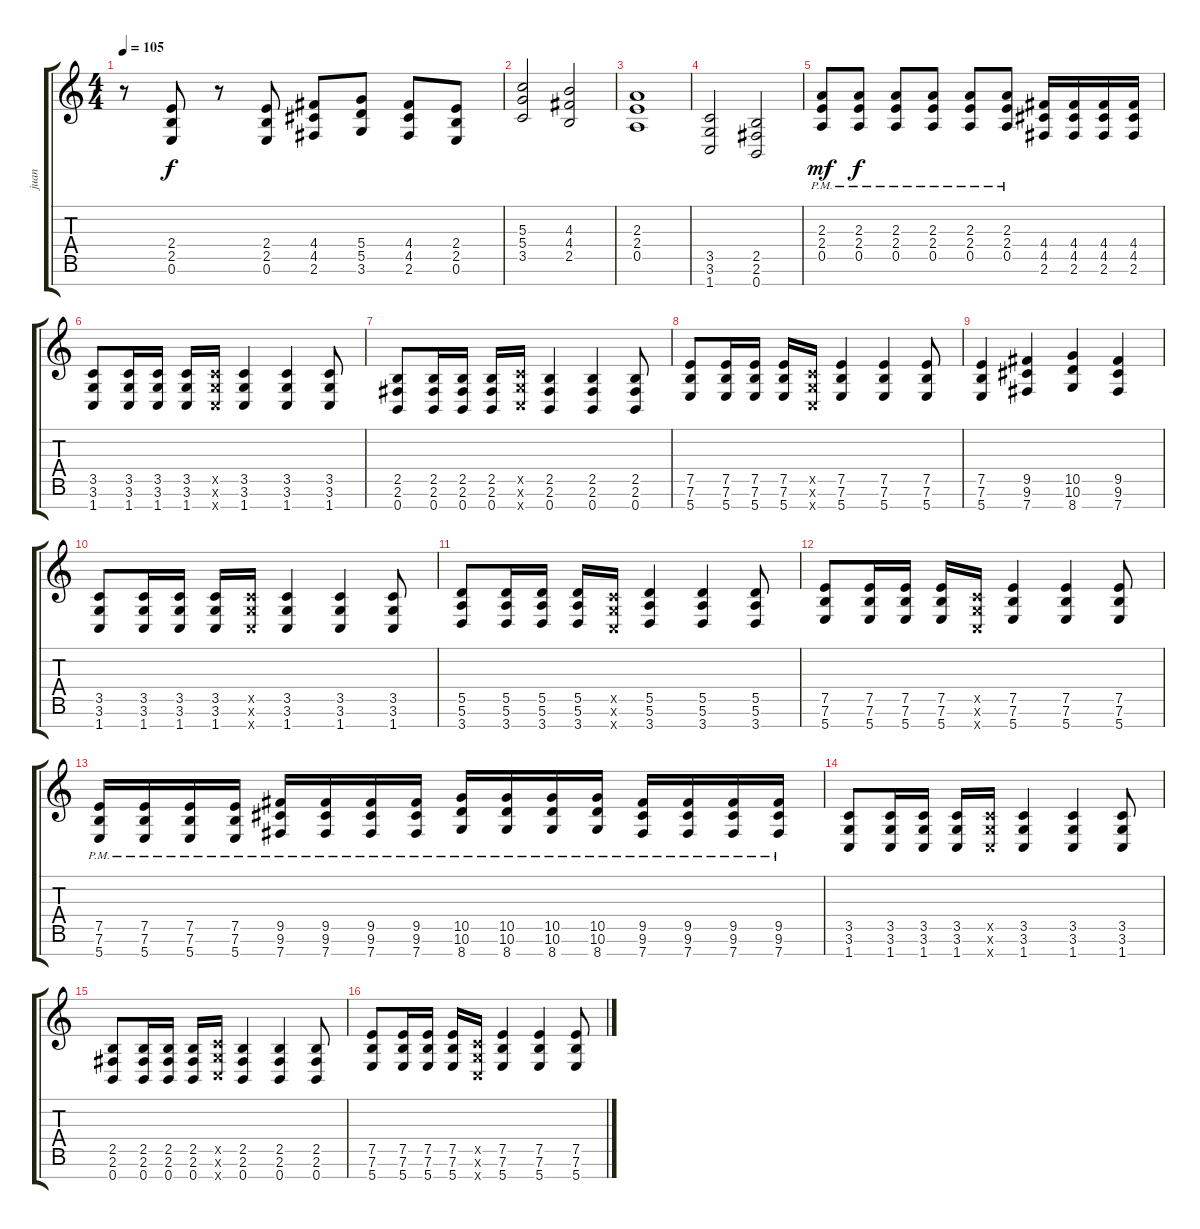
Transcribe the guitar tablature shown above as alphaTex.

\track ("juan" "juan") {instrument distortionguitar}
\staff {score tabs}
\tuning (E4 B3 G3 D3 A2 E2 B1) {hide}
\ts (4 4)
\tempo 105
\clef g2
\ks c
r.8{dy f} (2.4 2.5 0.6).8 r.8 (2.4 2.5 0.6).8 (4.4 4.5 2.6).8 (5.4 5.5 3.6).8 (4.4 4.5 2.6).8 (2.4 2.5 0.6).8 |
(5.3 5.4 3.5).2 (4.3 4.4 2.5).2 |
(2.3 2.4 0.5).1 |
(3.5 3.6 1.7).2 (2.5 2.6 0.7).2 |
(2.3{pm} 2.4{pm} 0.5{pm}).8{dy mf} (2.3{pm} 2.4{pm} 0.5{pm}).8{dy f} (2.3{pm} 2.4{pm} 0.5{pm}).8 (2.3{pm} 2.4{pm} 0.5{pm}).8 (2.3{pm} 2.4{pm} 0.5{pm}).8 (2.3{pm} 2.4{pm} 0.5{pm}).8 (4.4 4.5 2.6).16 (4.4 4.5 2.6).16 (4.4 4.5 2.6).16 (4.4 4.5 2.6).16 |
(3.5 3.6 1.7).8 (3.5 3.6 1.7).16 (3.5 3.6 1.7).16 (3.5 3.6 1.7).16 (3.5{x} 3.6{x} 1.7{x}).16 (3.5 3.6 1.7).4 (3.5 3.6 1.7).4 (3.5 3.6 1.7).8 |
(2.5 2.6 0.7).8 (2.5 2.6 0.7).16 (2.5 2.6 0.7).16 (2.5 2.6 0.7).16 (3.5{x} 3.6{x} 1.7{x}).16 (2.5 2.6 0.7).4 (2.5 2.6 0.7).4 (2.5 2.6 0.7).8 |
(7.5 7.6 5.7).8 (7.5 7.6 5.7).16 (7.5 7.6 5.7).16 (7.5 7.6 5.7).16 (3.5{x} 3.6{x} 1.7{x}).16 (7.5 7.6 5.7).4 (7.5 7.6 5.7).4 (7.5 7.6 5.7).8 |
(7.5 7.6 5.7).4 (9.5 9.6 7.7).4 (10.5 10.6 8.7).4 (9.5 9.6 7.7).4 |
(3.5 3.6 1.7).8 (3.5 3.6 1.7).16 (3.5 3.6 1.7).16 (3.5 3.6 1.7).16 (3.5{x} 3.6{x} 1.7{x}).16 (3.5 3.6 1.7).4 (3.5 3.6 1.7).4 (3.5 3.6 1.7).8 |
(5.5 5.6 3.7).8 (5.5 5.6 3.7).16 (5.5 5.6 3.7).16 (5.5 5.6 3.7).16 (3.5{x} 3.6{x} 1.7{x}).16 (5.5 5.6 3.7).4 (5.5 5.6 3.7).4 (5.5 5.6 3.7).8 |
(7.5 7.6 5.7).8 (7.5 7.6 5.7).16 (7.5 7.6 5.7).16 (7.5 7.6 5.7).16 (3.5{x} 3.6{x} 1.7{x}).16 (7.5 7.6 5.7).4 (7.5 7.6 5.7).4 (7.5 7.6 5.7).8 |
(7.5{pm} 7.6{pm} 5.7{pm}).16 (7.5{pm} 7.6{pm} 5.7{pm}).16 (7.5{pm} 7.6{pm} 5.7{pm}).16 (7.5{pm} 7.6{pm} 5.7{pm}).16 (9.5{pm} 9.6{pm} 7.7{pm}).16 (9.5{pm} 9.6{pm} 7.7{pm}).16 (9.5{pm} 9.6{pm} 7.7{pm}).16 (9.5{pm} 9.6{pm} 7.7{pm}).16 (10.5{pm} 10.6{pm} 8.7{pm}).16 (10.5{pm} 10.6{pm} 8.7{pm}).16 (10.5{pm} 10.6{pm} 8.7{pm}).16 (10.5{pm} 10.6{pm} 8.7{pm}).16 (9.5{pm} 9.6{pm} 7.7{pm}).16 (9.5{pm} 9.6{pm} 7.7{pm}).16 (9.5{pm} 9.6{pm} 7.7{pm}).16 (9.5{pm} 9.6{pm} 7.7{pm}).16 |
(3.5 3.6 1.7).8 (3.5 3.6 1.7).16 (3.5 3.6 1.7).16 (3.5 3.6 1.7).16 (3.5{x} 3.6{x} 1.7{x}).16 (3.5 3.6 1.7).4 (3.5 3.6 1.7).4 (3.5 3.6 1.7).8 |
(2.5 2.6 0.7).8 (2.5 2.6 0.7).16 (2.5 2.6 0.7).16 (2.5 2.6 0.7).16 (3.5{x} 3.6{x} 1.7{x}).16 (2.5 2.6 0.7).4 (2.5 2.6 0.7).4 (2.5 2.6 0.7).8 |
(7.5 7.6 5.7).8 (7.5 7.6 5.7).16 (7.5 7.6 5.7).16 (7.5 7.6 5.7).16 (3.5{x} 3.6{x} 1.7{x}).16 (7.5 7.6 5.7).4 (7.5 7.6 5.7).4 (7.5 7.6 5.7).8
